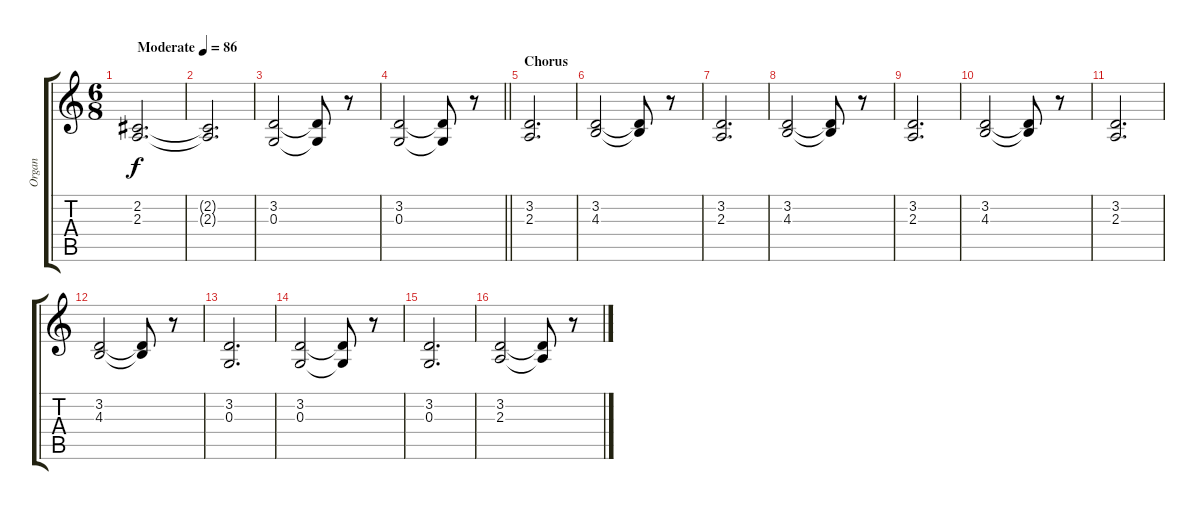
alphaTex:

\track ("Organ" "Organ") {instrument percussiveorgan}
\staff {score tabs}
\tuning (E4 B3 G3 D3 A2 E2) {hide}
\ts (6 8)
\tempo (86 "Moderate")
\clef g2
\ks c
(2.2 2.3).2{d dy f instrument percussiveorgan} |
(2.2{t} 2.3{t}).2{d} |
(3.2 0.3).2 (3.2{t} 0.3{t}).8 r.8 |
\barLineRight lightlight
(3.2 0.3).2 (3.2{t} 0.3{t}).8 r.8 |
\section ("" "Chorus")
(3.2 2.3).2{d} |
(3.2 4.3).2 (3.2{t} 4.3{t}).8 r.8 |
(3.2 2.3).2{d} |
(3.2 4.3).2 (3.2{t} 4.3{t}).8 r.8 |
(3.2 2.3).2{d} |
(3.2 4.3).2 (3.2{t} 4.3{t}).8 r.8 |
(3.2 2.3).2{d} |
(3.2 4.3).2 (3.2{t} 4.3{t}).8 r.8 |
(3.2 0.3).2{d} |
(3.2 0.3).2 (3.2{t} 0.3{t}).8 r.8 |
(3.2 0.3).2{d} |
(3.2 2.3).2 (3.2{t} 2.3{t}).8 r.8
